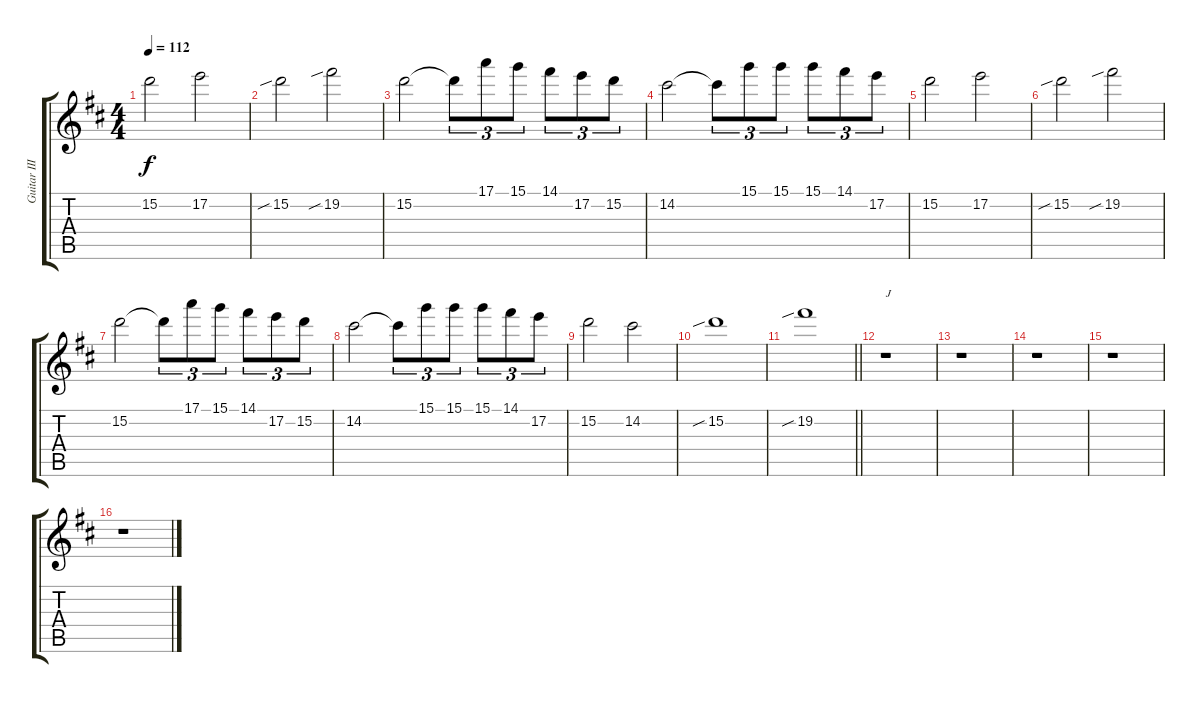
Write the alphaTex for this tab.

\track ("Guitar III" "Guitar III") {instrument overdrivenguitar}
\staff {score tabs}
\tuning (E4 B3 G3 D3 A2 E2) {hide}
\ts (4 4)
\tempo 112
\clef g2
\ks d
15.2.2{dy f} 17.2.2 |
15.2{sib}.2 19.2{sib}.2 |
15.2.2 15.2{t}.8{tu (3 2)} 17.1.8{tu (3 2)} 15.1.8{tu (3 2)} 14.1.8{tu (3 2)} 17.2.8{tu (3 2)} 15.2.8{tu (3 2)} |
14.2.2 14.2{t}.8{tu (3 2)} 15.1.8{tu (3 2)} 15.1.8{tu (3 2)} 15.1.8{tu (3 2)} 14.1.8{tu (3 2)} 17.2.8{tu (3 2)} |
15.2.2 17.2.2 |
15.2{sib}.2 19.2{sib}.2 |
15.2.2 15.2{t}.8{tu (3 2)} 17.1.8{tu (3 2)} 15.1.8{tu (3 2)} 14.1.8{tu (3 2)} 17.2.8{tu (3 2)} 15.2.8{tu (3 2)} |
14.2.2 14.2{t}.8{tu (3 2)} 15.1.8{tu (3 2)} 15.1.8{tu (3 2)} 15.1.8{tu (3 2)} 14.1.8{tu (3 2)} 17.2.8{tu (3 2)} |
15.2.2 14.2.2 |
15.2{sib}.1 |
\barLineRight lightlight
19.2{sib}.1 |
r.1{txt "J"} |
r.1 |
r.1 |
r.1 |
r.1
